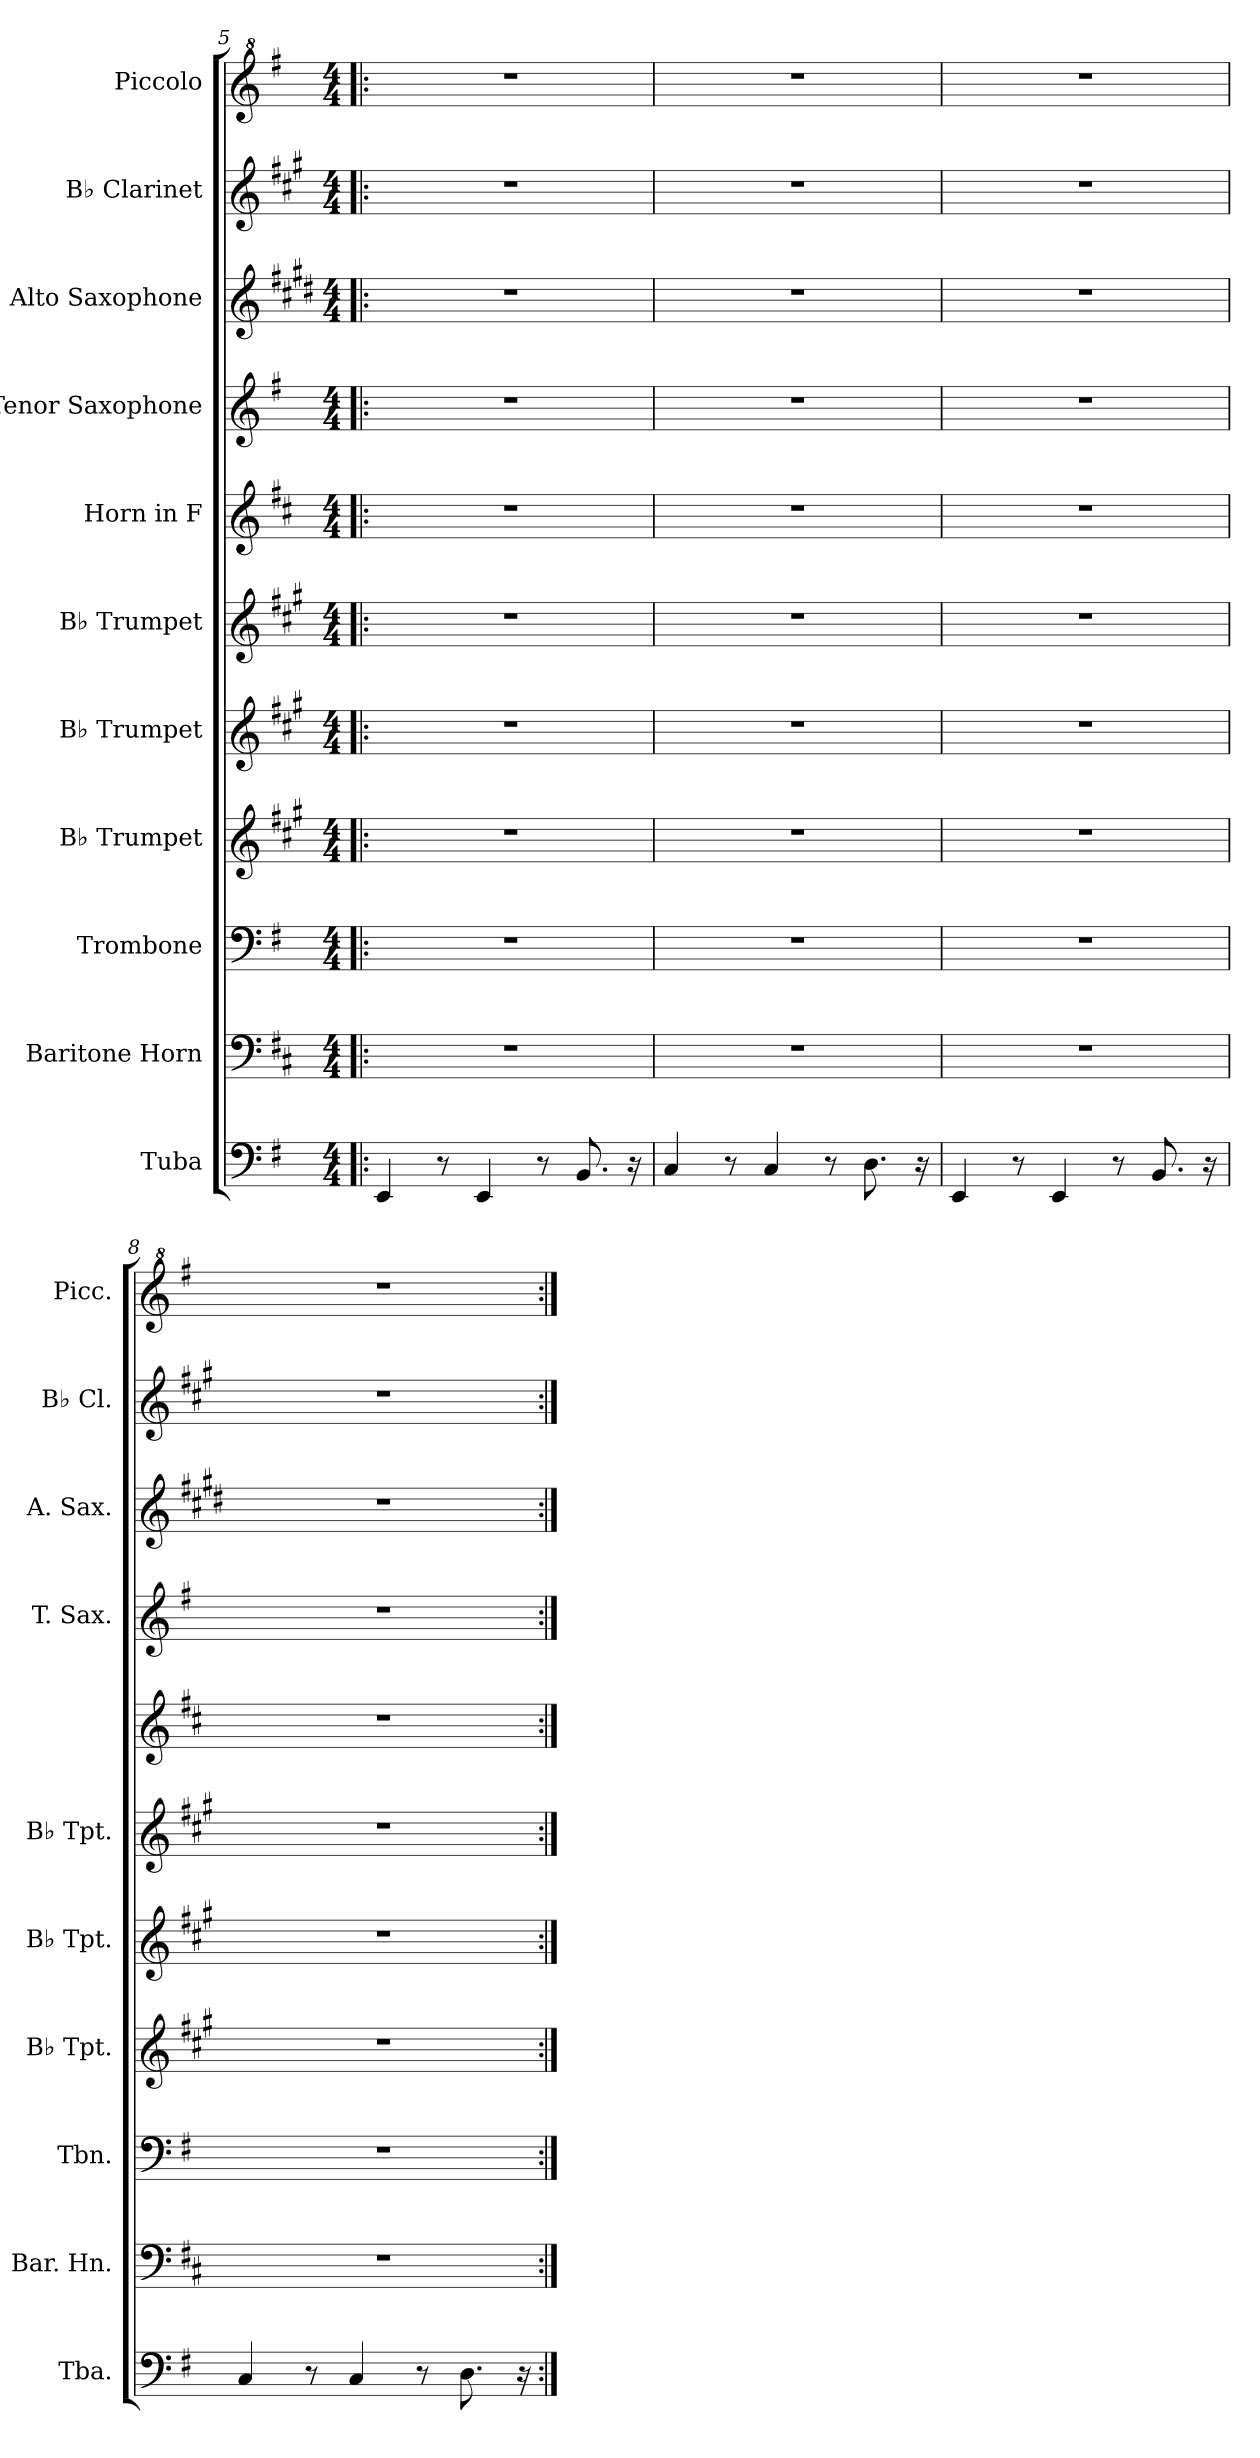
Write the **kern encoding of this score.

**kern	**kern	**kern	**kern	**kern	**kern	**kern	**kern	**kern	**kern	**kern
*part11	*part10	*part9	*part8	*part7	*part6	*part5	*part4	*part3	*part2	*part1
*staff11	*staff10	*staff9	*staff8	*staff7	*staff6	*staff5	*staff4	*staff3	*staff2	*staff1
*I"Tuba	*I"Baritone Horn	*I"Trombone	*I"B♭ Trumpet	*I"B♭ Trumpet	*I"B♭ Trumpet	*I"Horn in F	*I"Tenor Saxophone	*I"Alto Saxophone	*I"B♭ Clarinet	*I"Piccolo
*I'Tba.	*I'Bar. Hn.	*I'Tbn.	*I'B♭ Tpt.	*I'B♭ Tpt.	*I'B♭ Tpt.	*	*I'T. Sax.	*I'A. Sax.	*I'B♭ Cl.	*I'Picc.
*clefF4	*clefF4	*clefF4	*clefG2	*clefG2	*clefG2	*clefG2	*clefG2	*clefG2	*clefG2	*clefG^2
*	*ITrd4c7	*	*ITrd1c2	*ITrd1c2	*ITrd1c2	*ITrd4c7	*ITrd8c14	*ITrd5c9	*ITrd1c2	*ITrd-7c-12
*k[f#]	*k[f#]	*k[f#]	*k[f#]	*k[f#]	*k[f#]	*k[f#]	*k[f#]	*k[f#]	*k[f#]	*k[f#]
*M4/4	*M4/4	*M4/4	*M4/4	*M4/4	*M4/4	*M4/4	*M4/4	*M4/4	*M4/4	*M4/4
=5!|:	=5!|:	=5!|:	=5!|:	=5!|:	=5!|:	=5!|:	=5!|:	=5!|:	=5!|:	=5!|:
4EE/	1r	1r	1r	1r	1r	1r	1r	1r	1r	1r
8r	.	.	.	.	.	.	.	.	.	.
4EE/	.	.	.	.	.	.	.	.	.	.
8r	.	.	.	.	.	.	.	.	.	.
8.BB/	.	.	.	.	.	.	.	.	.	.
16r	.	.	.	.	.	.	.	.	.	.
=6	=6	=6	=6	=6	=6	=6	=6	=6	=6	=6
4C/	1r	1r	1r	1r	1r	1r	1r	1r	1r	1r
8r	.	.	.	.	.	.	.	.	.	.
4C/	.	.	.	.	.	.	.	.	.	.
8r	.	.	.	.	.	.	.	.	.	.
8.D\	.	.	.	.	.	.	.	.	.	.
16r	.	.	.	.	.	.	.	.	.	.
!!LO:PB:g=z
=7	=7	=7	=7	=7	=7	=7	=7	=7	=7	=7
4EE/	1r	1r	1r	1r	1r	1r	1r	1r	1r	1r
8r	.	.	.	.	.	.	.	.	.	.
4EE/	.	.	.	.	.	.	.	.	.	.
8r	.	.	.	.	.	.	.	.	.	.
8.BB/	.	.	.	.	.	.	.	.	.	.
16r	.	.	.	.	.	.	.	.	.	.
=8	=8	=8	=8	=8	=8	=8	=8	=8	=8	=8
4C/	1r	1r	1r	1r	1r	1r	1r	1r	1r	1r
8r	.	.	.	.	.	.	.	.	.	.
4C/	.	.	.	.	.	.	.	.	.	.
8r	.	.	.	.	.	.	.	.	.	.
8.D\	.	.	.	.	.	.	.	.	.	.
16r	.	.	.	.	.	.	.	.	.	.
=:|!	=:|!	=:|!	=:|!	=:|!	=:|!	=:|!	=:|!	=:|!	=:|!	=:|!
*-	*-	*-	*-	*-	*-	*-	*-	*-	*-	*-
